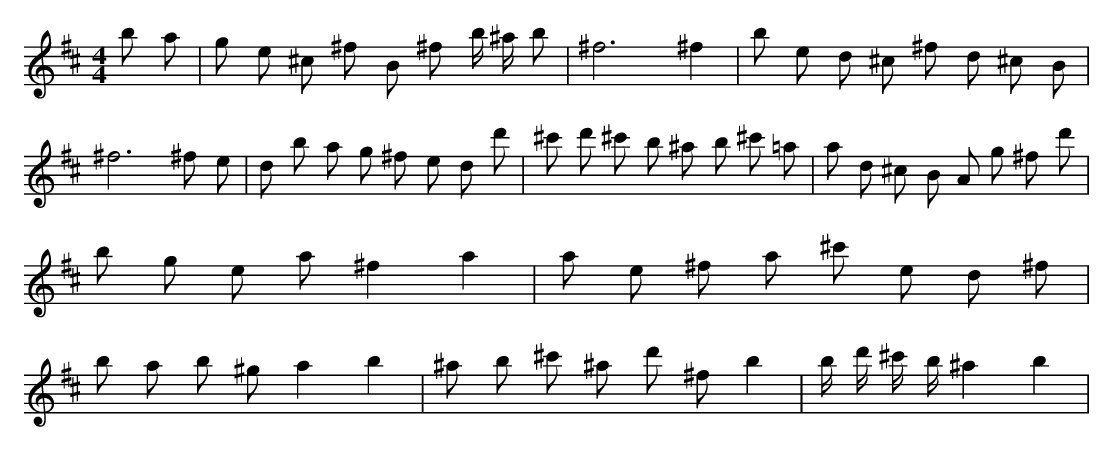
X:1
M:4/4
L:1/8
K:D
b a | g e ^c ^f B ^f b/2 ^a/2 b | ^f6 ^f2 | b e d ^c ^f d ^c B | ^f6 ^f e | d b a g ^f e d d' | ^c' d' ^c' b ^a b ^c' =a | a d ^c B A g ^f d' | b g e a ^f2 a2 | a e ^f a ^c' e d ^f | b a b ^g a2 b2 | ^a b ^c' ^a d' ^f b2 | b/2 d'/2 ^c'/2 b/2 ^a2 b2 |
